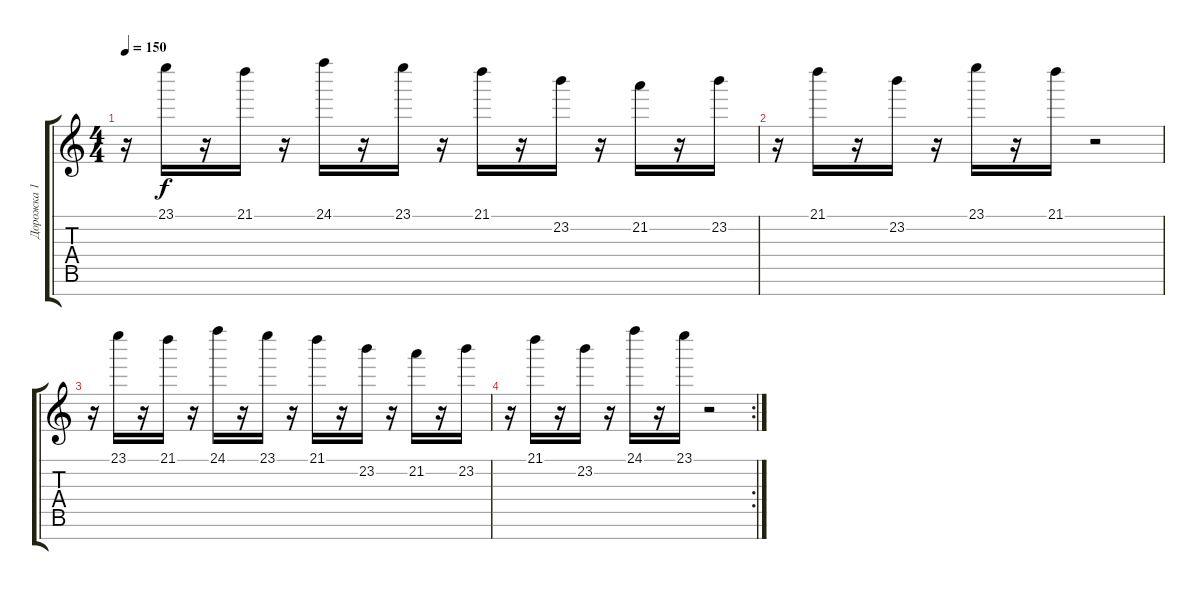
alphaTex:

\track ("Дорожка 1" "Дорожка 1") {instrument electricguitarjazz}
\staff {score tabs}
\tuning (F4 C4 Ab3 Eb3 Bb2 F2 C2) {hide}
\ts (4 4)
\tempo 150
\clef g2
\ks c
r.16{dy f} 23.1.16 r.16 21.1.16 r.16 24.1.16 r.16 23.1.16 r.16 21.1.16 r.16 23.2.16 r.16 21.2.16 r.16 23.2.16 |
r.16 21.1.16 r.16 23.2.16 r.16 23.1.16 r.16 21.1.16 r.2 |
r.16 23.1.16 r.16 21.1.16 r.16 24.1.16 r.16 23.1.16 r.16 21.1.16 r.16 23.2.16 r.16 21.2.16 r.16 23.2.16 |
\rc 2
r.16 21.1.16 r.16 23.2.16 r.16 24.1.16 r.16 23.1.16 r.2
